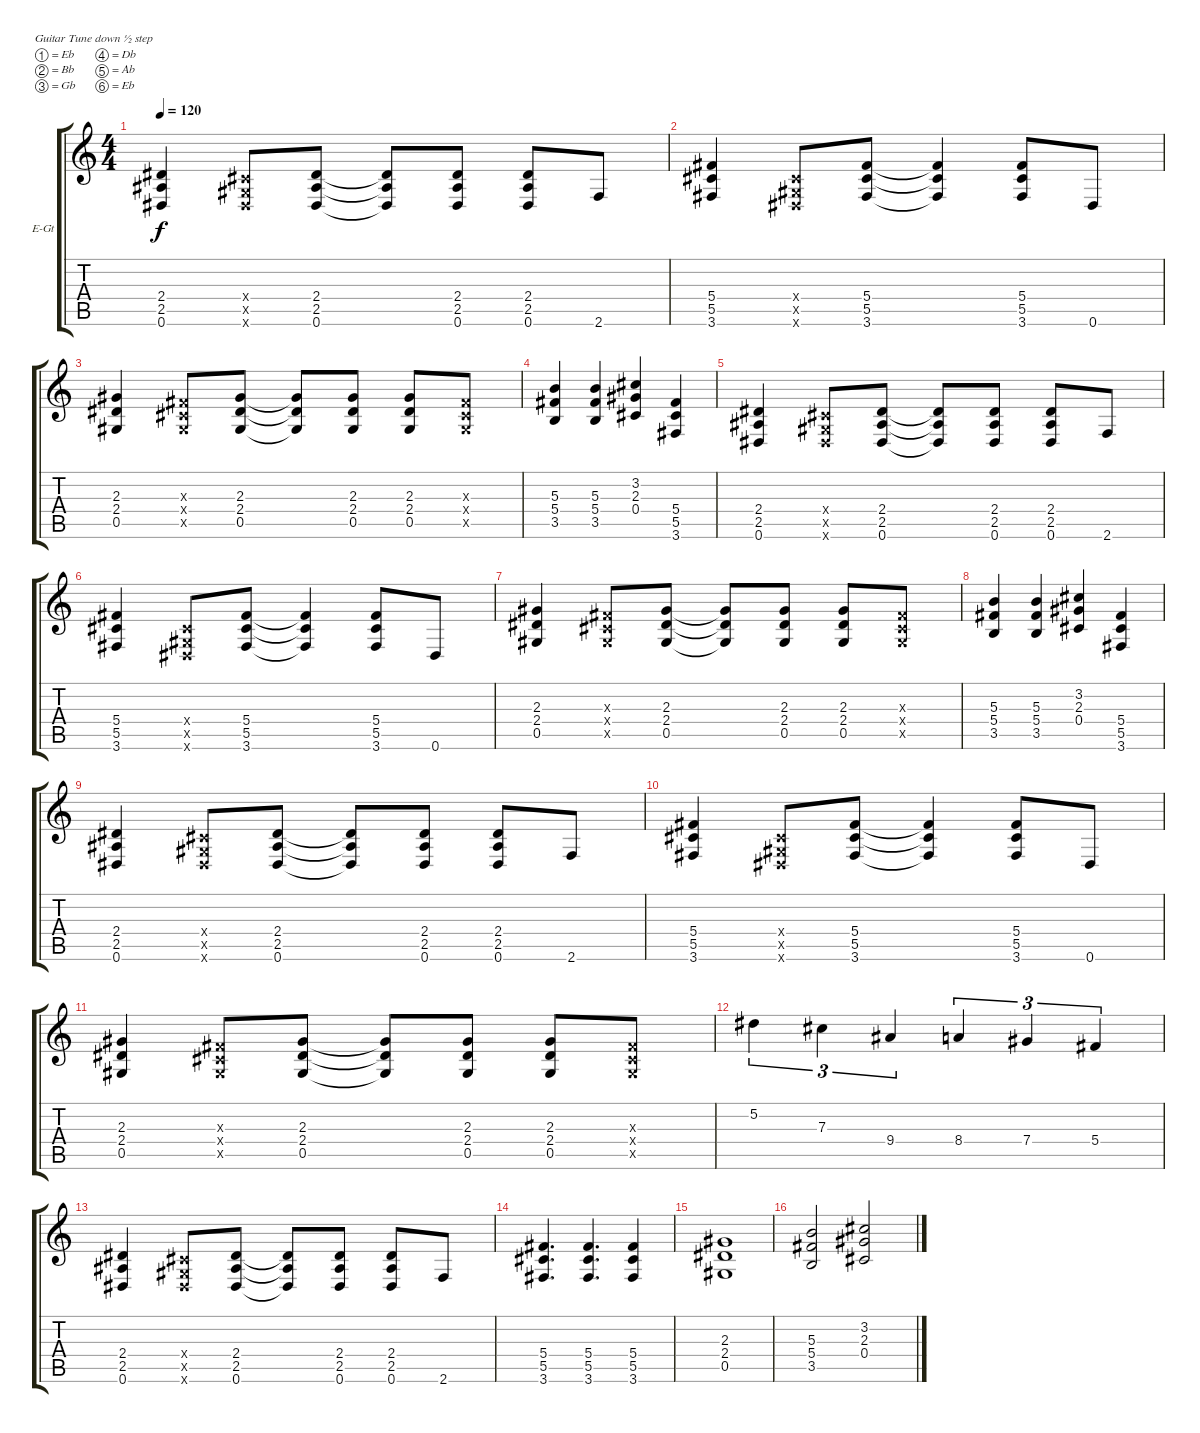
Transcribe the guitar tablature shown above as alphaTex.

\bracketExtendMode groupsimilarinstruments
\firstSystemTrackNameOrientation horizontal
\otherSystemsTrackNameOrientation horizontal
\track ("gtr 4" "E-Gt") {instrument electricguitarclean}
\staff {score tabs}
\tuning (Eb4 Bb3 Gb3 Db3 Ab2 Eb2)
\ts (4 4)
\tempo 120
\clef g2
\ks c
(2.4 2.5 0.6).4{dy f} (0.4{x} 0.5{x} 0.6{x}).8 (2.4 2.5 0.6).8 (2.4{t} 2.5{t} 0.6{t}).8 (2.4 2.5 0.6).8 (2.4 2.5 0.6).8 2.6.8 |
(5.4 5.5 3.6).4 (0.4{x} 0.5{x} 0.6{x}).8 (5.4 5.5 3.6).8 (5.4{t} 5.5{t} 3.6{t}).4 (5.4 5.5 3.6).8 0.6.8 |
(2.3 2.4 0.5).4 (0.3{x} 0.4{x} 0.5{x}).8 (2.3 2.4 0.5).8 (2.3{t} 2.4{t} 0.5{t}).8 (2.3 2.4 0.5).8 (2.3 2.4 0.5).8 (0.3{x} 0.4{x} 0.5{x}).8 |
(5.3 5.4 3.5).4 (5.3 5.4 3.5).4 (3.2 2.3 0.4).4 (5.4 5.5 3.6).4 |
(2.4 2.5 0.6).4 (0.4{x} 0.5{x} 0.6{x}).8 (2.4 2.5 0.6).8 (2.4{t} 2.5{t} 0.6{t}).8 (2.4 2.5 0.6).8 (2.4 2.5 0.6).8 2.6.8 |
(5.4 5.5 3.6).4 (0.4{x} 0.5{x} 0.6{x}).8 (5.4 5.5 3.6).8 (5.4{t} 5.5{t} 3.6{t}).4 (5.4 5.5 3.6).8 0.6.8 |
(2.3 2.4 0.5).4 (0.3{x} 0.4{x} 0.5{x}).8 (2.3 2.4 0.5).8 (2.3{t} 2.4{t} 0.5{t}).8 (2.3 2.4 0.5).8 (2.3 2.4 0.5).8 (0.3{x} 0.4{x} 0.5{x}).8 |
(5.3 5.4 3.5).4 (5.3 5.4 3.5).4 (3.2 2.3 0.4).4 (5.4 5.5 3.6).4 |
(2.4 2.5 0.6).4 (0.4{x} 0.5{x} 0.6{x}).8 (2.4 2.5 0.6).8 (2.4{t} 2.5{t} 0.6{t}).8 (2.4 2.5 0.6).8 (2.4 2.5 0.6).8 2.6.8 |
(5.4 5.5 3.6).4 (0.4{x} 0.5{x} 0.6{x}).8 (5.4 5.5 3.6).8 (5.4{t} 5.5{t} 3.6{t}).4 (5.4 5.5 3.6).8 0.6.8 |
(2.3 2.4 0.5).4 (0.3{x} 0.4{x} 0.5{x}).8 (2.3 2.4 0.5).8 (2.3{t} 2.4{t} 0.5{t}).8 (2.3 2.4 0.5).8 (2.3 2.4 0.5).8 (0.3{x} 0.4{x} 0.5{x}).8 |
5.2.4{tu (3 2)} 7.3.4{tu (3 2)} 9.4.4{tu (3 2)} 8.4.4{tu (3 2)} 7.4.4{tu (3 2)} 5.4.4{tu (3 2)} |
(2.4 2.5 0.6).4 (0.4{x} 0.5{x} 0.6{x}).8 (2.4 2.5 0.6).8 (2.4{t} 2.5{t} 0.6{t}).8 (2.4 2.5 0.6).8 (2.4 2.5 0.6).8 2.6.8 |
(5.4 5.5 3.6).4{d} (5.4 5.5 3.6).4{d} (5.4 5.5 3.6).4 |
(2.3 2.4 0.5).1 |
(5.3 5.4 3.5).2 (3.2 2.3 0.4).2
